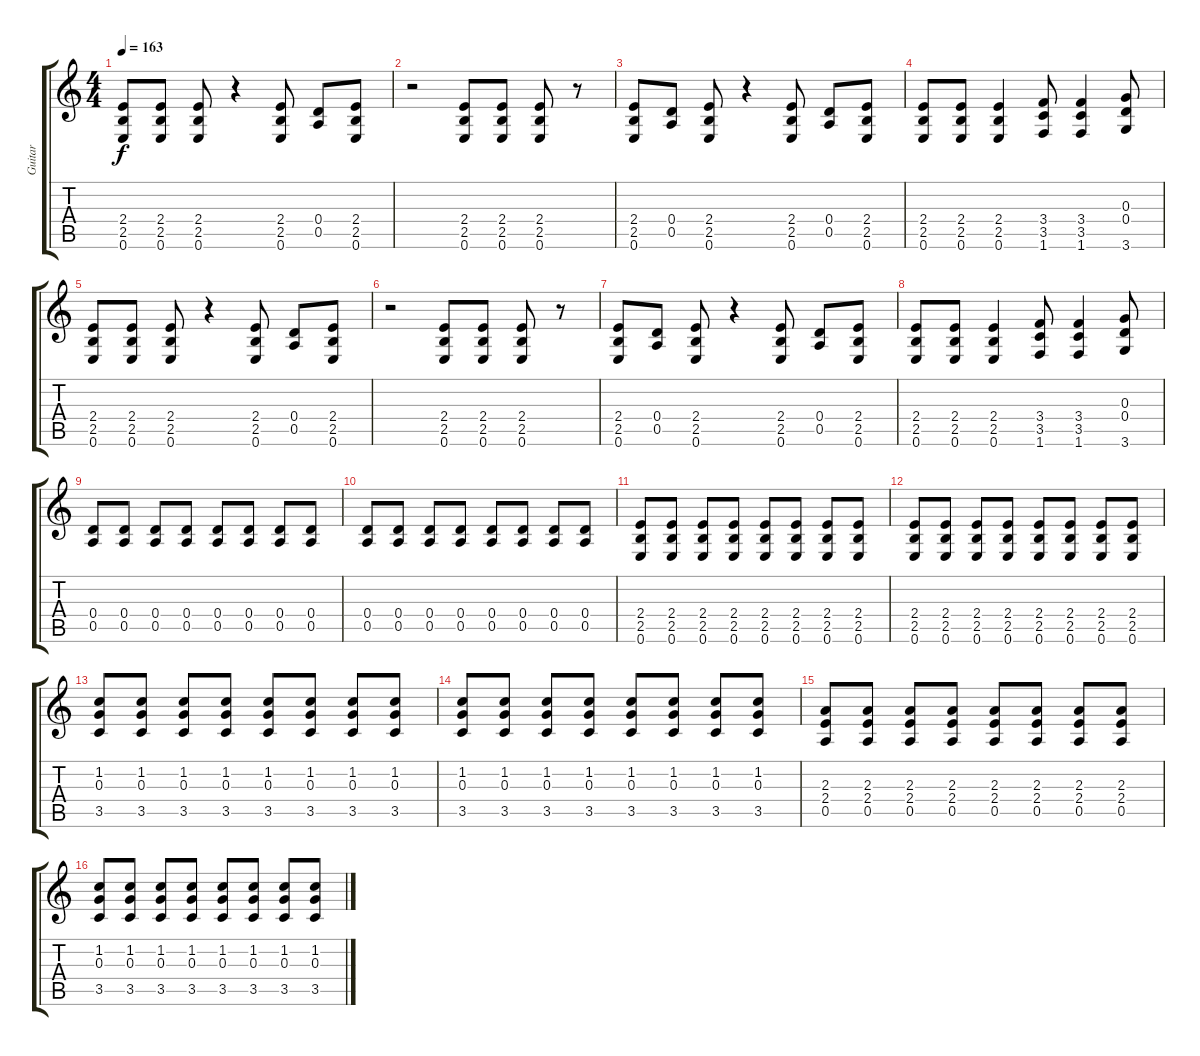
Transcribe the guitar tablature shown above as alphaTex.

\track ("Guitar" "Guitar") {instrument distortionguitar}
\staff {score tabs}
\tuning (E4 B3 G3 D3 A2 E2) {hide}
\ts (4 4)
\tempo 163
\clef g2
\ks c
(2.4 2.5 0.6).8{dy f} (2.4 2.5 0.6).8 (2.4 2.5 0.6).8 r.4 (2.4 2.5 0.6).8 (0.4 0.5).8 (2.4 2.5 0.6).8 |
r.2 (2.4 2.5 0.6).8 (2.4 2.5 0.6).8 (2.4 2.5 0.6).8 r.8 |
(2.4 2.5 0.6).8 (0.4 0.5).8 (2.4 2.5 0.6).8 r.4 (2.4 2.5 0.6).8 (0.4 0.5).8 (2.4 2.5 0.6).8 |
(2.4 2.5 0.6).8 (2.4 2.5 0.6).8 (2.4 2.5 0.6).4 (3.4 3.5 1.6).8 (3.4 3.5 1.6).4 (0.3 0.4 3.6).8 |
(2.4 2.5 0.6).8 (2.4 2.5 0.6).8 (2.4 2.5 0.6).8 r.4 (2.4 2.5 0.6).8 (0.4 0.5).8 (2.4 2.5 0.6).8 |
r.2 (2.4 2.5 0.6).8 (2.4 2.5 0.6).8 (2.4 2.5 0.6).8 r.8 |
(2.4 2.5 0.6).8 (0.4 0.5).8 (2.4 2.5 0.6).8 r.4 (2.4 2.5 0.6).8 (0.4 0.5).8 (2.4 2.5 0.6).8 |
(2.4 2.5 0.6).8 (2.4 2.5 0.6).8 (2.4 2.5 0.6).4 (3.4 3.5 1.6).8 (3.4 3.5 1.6).4 (0.3 0.4 3.6).8 |
(0.4 0.5).8 (0.4 0.5).8 (0.4 0.5).8 (0.4 0.5).8 (0.4 0.5).8 (0.4 0.5).8 (0.4 0.5).8 (0.4 0.5).8 |
(0.4 0.5).8 (0.4 0.5).8 (0.4 0.5).8 (0.4 0.5).8 (0.4 0.5).8 (0.4 0.5).8 (0.4 0.5).8 (0.4 0.5).8 |
(2.4 2.5 0.6).8 (2.4 2.5 0.6).8 (2.4 2.5 0.6).8 (2.4 2.5 0.6).8 (2.4 2.5 0.6).8 (2.4 2.5 0.6).8 (2.4 2.5 0.6).8 (2.4 2.5 0.6).8 |
(2.4 2.5 0.6).8 (2.4 2.5 0.6).8 (2.4 2.5 0.6).8 (2.4 2.5 0.6).8 (2.4 2.5 0.6).8 (2.4 2.5 0.6).8 (2.4 2.5 0.6).8 (2.4 2.5 0.6).8 |
(1.2 0.3 3.5).8 (1.2 0.3 3.5).8 (1.2 0.3 3.5).8 (1.2 0.3 3.5).8 (1.2 0.3 3.5).8 (1.2 0.3 3.5).8 (1.2 0.3 3.5).8 (1.2 0.3 3.5).8 |
(1.2 0.3 3.5).8 (1.2 0.3 3.5).8 (1.2 0.3 3.5).8 (1.2 0.3 3.5).8 (1.2 0.3 3.5).8 (1.2 0.3 3.5).8 (1.2 0.3 3.5).8 (1.2 0.3 3.5).8 |
(2.3 2.4 0.5).8 (2.3 2.4 0.5).8 (2.3 2.4 0.5).8 (2.3 2.4 0.5).8 (2.3 2.4 0.5).8 (2.3 2.4 0.5).8 (2.3 2.4 0.5).8 (2.3 2.4 0.5).8 |
(1.2 0.3 3.5).8 (1.2 0.3 3.5).8 (1.2 0.3 3.5).8 (1.2 0.3 3.5).8 (1.2 0.3 3.5).8 (1.2 0.3 3.5).8 (1.2 0.3 3.5).8 (1.2 0.3 3.5).8
